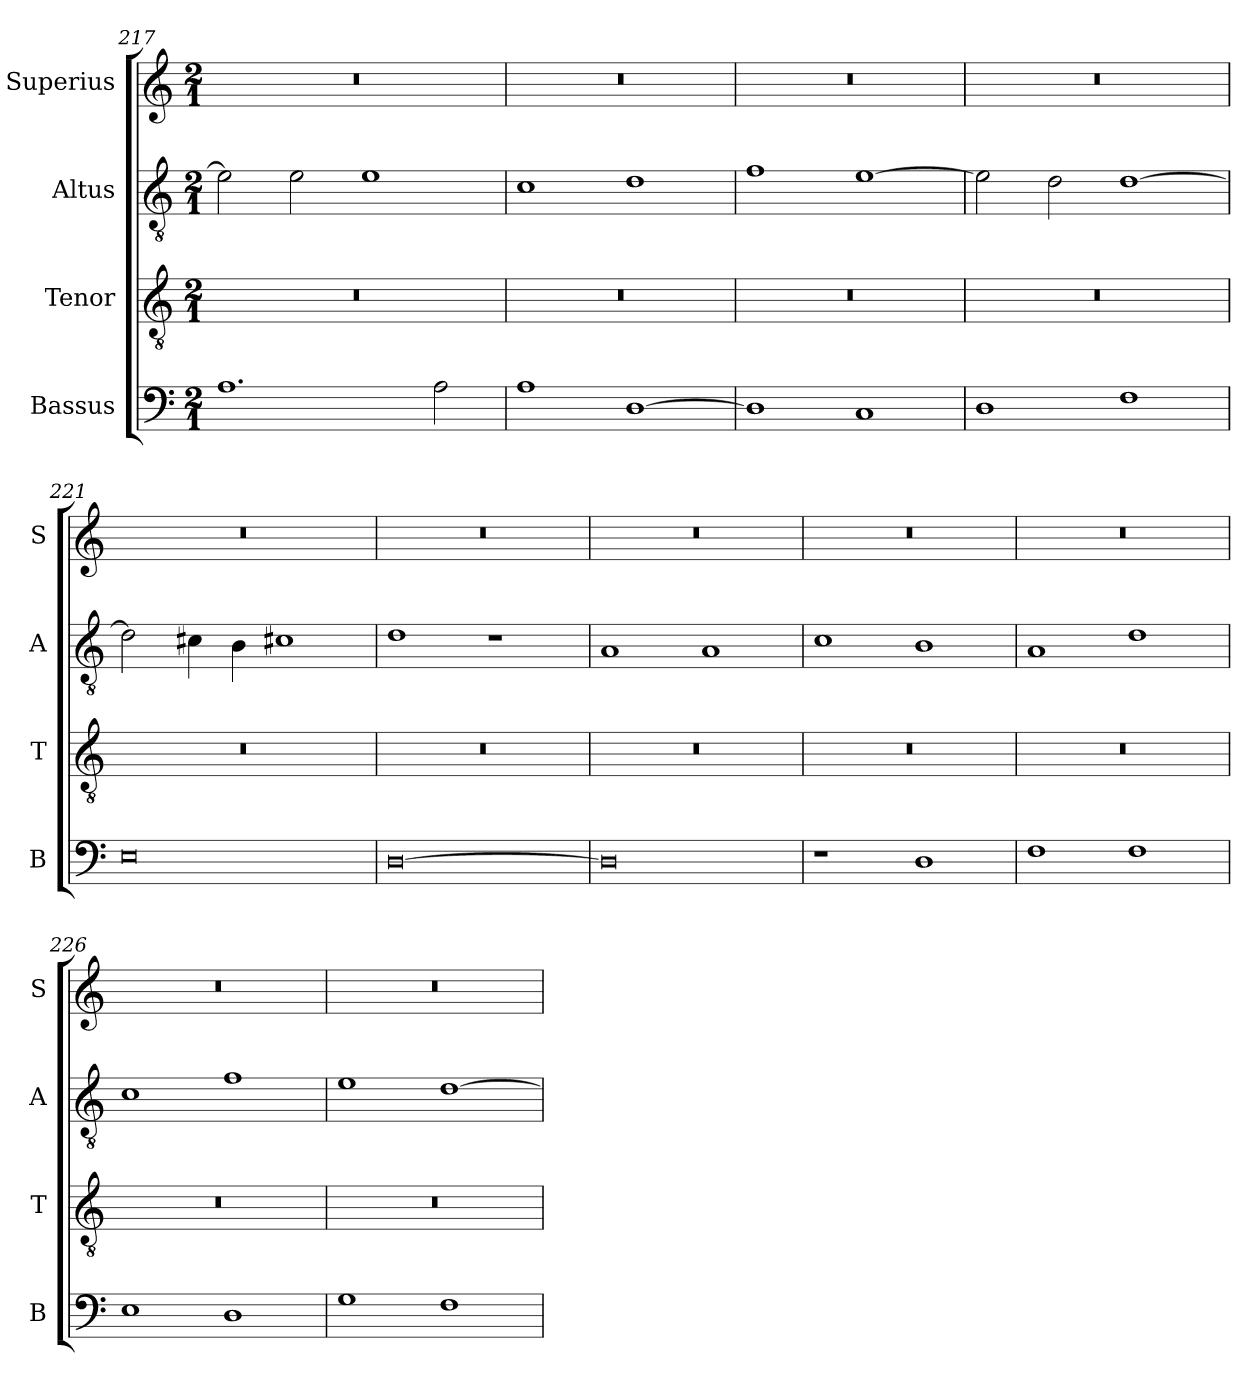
**kern	**kern	**kern	**kern
*part4	*part3	*part2	*part1
*staff4	*staff3	*staff2	*staff1
*I"Bassus	*I"Tenor	*I"Altus	*I"Superius
*I'B	*I'T	*I'A	*I'S
*clefF4	*clefGv2	*clefGv2	*clefG2
*k[]	*k[]	*k[]	*k[]
*M2/1	*M2/1	*M2/1	*M2/1
=217	=217	=217	=217
1.A	0r	2e\]	0r
.	.	2e\	.
.	.	1e	.
2A\	.	.	.
=218	=218	=218	=218
1A	0r	1c	0r
[1D	.	1d	.
=219	=219	=219	=219
1D]	0r	1f	0r
1C	.	[1e	.
=220	=220	=220	=220
1D	0r	2e\]	0r
.	.	2d\	.
1F	.	[1d	.
=221	=221	=221	=221
0E	0r	2d\]	0r
.	.	4c#X\	.
.	.	4B\	.
.	.	1c#X	.
=222	=222	=222	=222
[0D	0r	1d	0r
.	.	1r	.
=223	=223	=223	=223
0D]	0r	1A	0r
.	.	1A	.
=224	=224	=224	=224
1r	0r	1c	0r
1D	.	1B	.
=225	=225	=225	=225
1F	0r	1A	0r
1F	.	1d	.
=226	=226	=226	=226
1E	0r	1c	0r
1D	.	1f	.
=227	=227	=227	=227
1G	0r	1e	0r
1F	.	[1d	.
=	=	=	=
*-	*-	*-	*-
